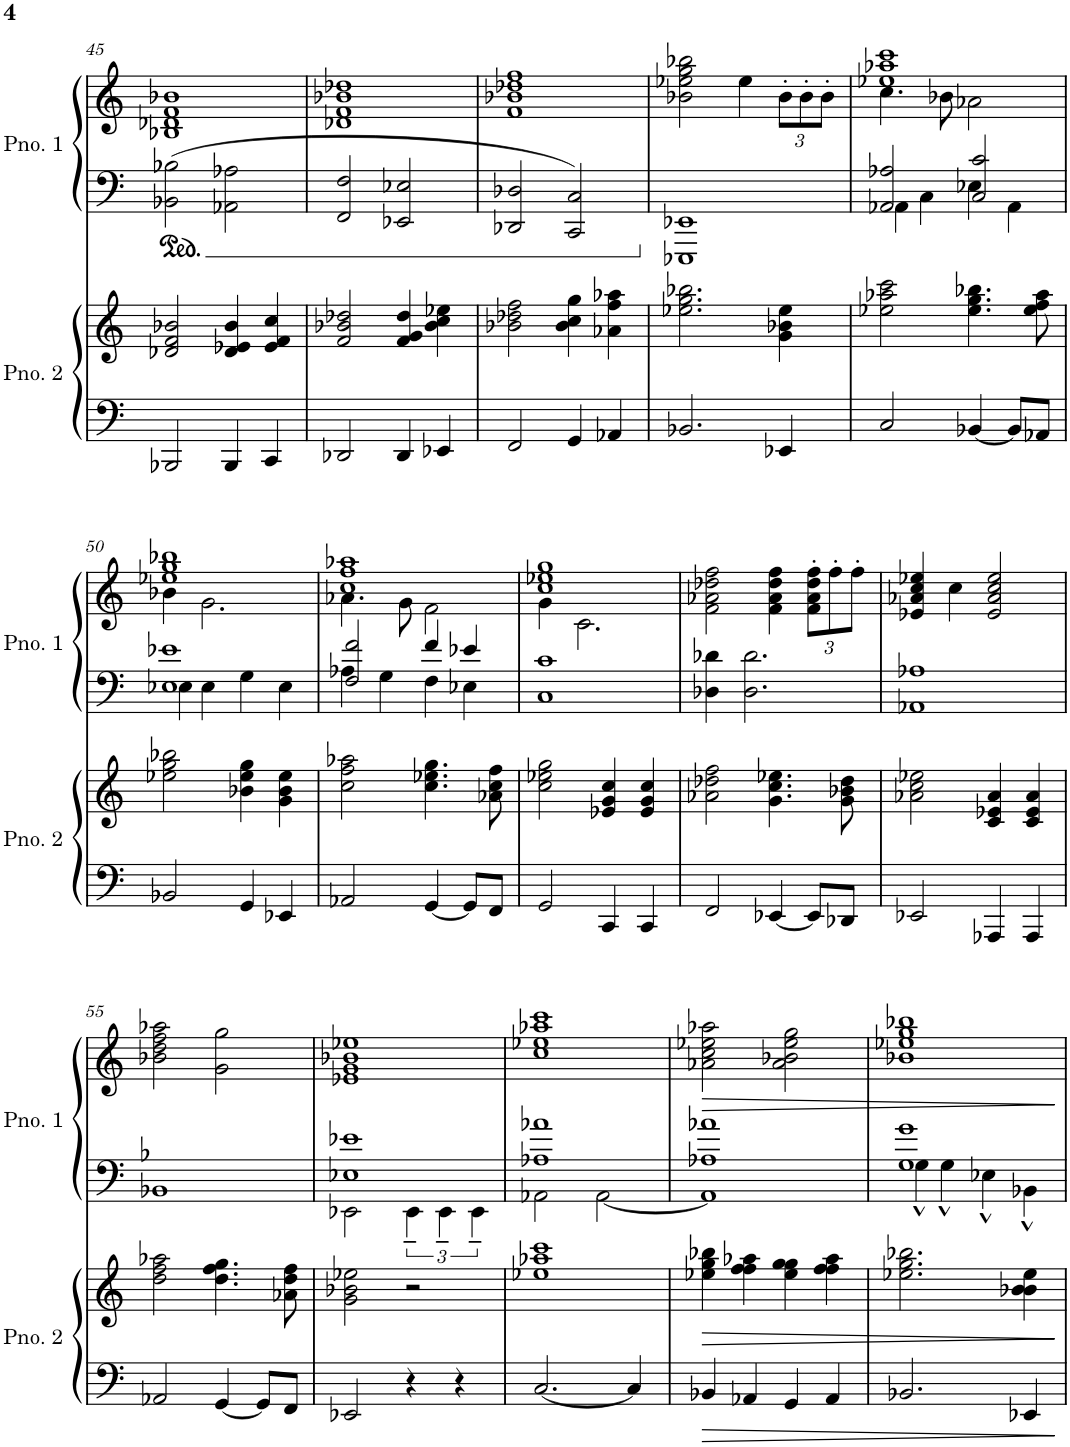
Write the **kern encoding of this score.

**kern	**kern	**dynam	**kern	**kern	**dynam
*part2	*part2	*part2	*part1	*part1	*part1
*staff4	*staff3	*staff3/4	*staff2	*staff1	*staff1/2
*I"Piano 2	*	*	*I"Piano 1	*	*
*I'Pno. 2	*	*	*I'Pno. 1	*	*
!!LO:PB:g=z
*clefF4	*clefG2	*	*clefF4	*clefG2	*
*k[]	*k[]	*	*k[]	*k[]	*
*M2/2	*M2/2	*	*M2/2	*M2/2	*
*met(c|)	*met(c|)	*	*met(c|)	*met(c|)	*
=45	=45	=45	=45	=45	=45
2BBB-X/	2d-X/ 2f/ 2b-X/	.	2BB-X\ 2B-X\	1B-X 1d-X 1f 1b-X	.
4BBB-/	4d-/ 4e-X/ 4b-/	.	2AA-X\ 2A-X\	.	.
4CC/	4e-/ 4f/ 4cc/	.	.	.	.
=46	=46	=46	=46	=46	=46
2DD-X/	2f/ 2b-X/ 2dd-X/	.	2FF/ 2F/	1d-X 1f 1b-X 1dd-X	.
4DD-/	4f/ 4g/ 4dd-/	.	2EE-X/ 2E-X/	.	.
4EE-X/	4b-\ 4cc\ 4ee-X\	.	.	.	.
=47	=47	=47	=47	=47	=47
2FF/	2b-X\ 2dd-X\ 2ff\	.	2DD-X/ 2D-X/	1f 1b-X 1dd-X 1ff	.
4GG/	4b-\ 4cc\ 4gg\	.	2CC/ 2C/	.	.
4AA-X/	4a-X\ 4ff\ 4aa-X\	.	.	.	.
=48	=48	=48	=48	=48	=48
2.BB-X/	2.ee-X\ 2.gg\ 2.bb-X\	.	1EEE-X 1EE-X	2b-X\ 2ee-X\ 2gg\ 2bb-X\	.
.	.	.	.	4ee-\	.
*	*	*	*	*Xbrackettup	*
4EE-X/	4g\ 4b-X\ 4ee-\	.	.	12b-'\L	.
.	.	.	.	12b-'\	.
.	.	.	.	12b-'\J	.
=49	=49	=49	=49	=49	=49
*	*	*	*^	*^	*
2C/	2ee-X\ 2aa-X\ 2ccc\	.	2AA-X/ 2A-X/	4AA-\	1ee-X 1aa-X 1ccc	4.cc\	.
.	.	.	.	4C\	.	.	.
.	.	.	.	.	.	8b-X\	.
[4BB-X/	4.ee-\ 4.gg\ 4.bb-X\	.	2C/ 2c/	4E-X\	.	2a-X\	.
8BB-/L]	.	.	.	4AA-\	.	.	.
8AA-X/J	8ee-\ 8ff\ 8aa-\	.	.	.	.	.	.
!!LO:LB:g=z	!!
=50	=50	=50	=50	=50	=50	=50	=50
2BB-X/	2ee-X\ 2gg\ 2bb-X\	.	1E-X 1e-X	4E-\	1ee-X 1gg 1bb-X	4b-X\	.
.	.	.	.	4E-\	.	2.g\	.
4GG/	4b-X\ 4ee-\ 4gg\	.	.	4G\	.	.	.
4EE-X/	4g\ 4b-\ 4ee-\	.	.	4E-\	.	.	.
=51	=51	=51	=51	=51	=51	=51	=51
2AA-X/	2cc\ 2ff\ 2aa-X\	.	2F/ 2f/	4A-X\	1cc 1ff 1aa-X	4.a-X\	.
.	.	.	.	4G\	.	.	.
.	.	.	.	.	.	8g\	.
[4GG/	4.cc\ 4.ee-X\ 4.gg\	.	4f/	4F\	.	2f\	.
8GG/L]	.	.	4e-X/	4E-X\	.	.	.
8FF/J	8a-X\ 8cc\ 8ff\	.	.	.	.	.	.
*	*	*	*v	*v	*	*	*
=52	=52	=52	=52	=52	=52	=52
2GG/	2cc\ 2ee-X\ 2gg\	.	1C 1c	1cc 1ee-X 1gg	4g\	.
.	.	.	.	.	2.c\	.
4CC/	4e-X/ 4g/ 4cc/	.	.	.	.	.
4CC/	4e-/ 4g/ 4cc/	.	.	.	.	.
*	*	*	*	*v	*v	*
=53	=53	=53	=53	=53	=53
2FF/	2a-X\ 2dd-X\ 2ff\	.	4D-X\ 4d-X\	2f\ 2a-X\ 2dd-X\ 2ff\	.
.	.	.	2.D-\ 2.d-\	.	.
[4EE-X/	4.g\ 4.cc\ 4.ee-X\	.	.	4f\ 4a-\ 4dd-\ 4ff\	.
8EE-/L]	.	.	.	12f\' 12a-\' 12dd-\' 12ff\'L	.
.	.	.	.	12ff'\	.
8DD-X/J	8g\ 8b-X\ 8dd-\	.	.	.	.
.	.	.	.	12ff'\J	.
=54	=54	=54	=54	=54	=54
2EE-X/	2a-X\ 2cc\ 2ee-X\	.	1AA-X 1A-X	4e-X/ 4a-X/ 4cc/ 4ee-X/	.
.	.	.	.	4cc\	.
4AAA-X/	4c/ 4e-X/ 4a-/	.	.	2e-/ 2a-/ 2cc/ 2ee-/	.
4AAA-/	4c/ 4e-/ 4a-/	.	.	.	.
!!LO:LB:g=z
=55	=55	=55	=55	=55	=55
2AA-X/	2dd\ 2ff\ 2aa-X\	.	1BB-X 1B-X	2b-X\ 2dd\ 2ff\ 2aa-X\	.
[4GG/	4.dd\ 4.ff\ 4.gg\	.	.	2g\ 2gg\	.
8GG/L]	.	.	.	.	.
8FF/J	8a-X\ 8dd\ 8ff\	.	.	.	.
=56	=56	=56	=56	=56	=56
*	*	*	*^	*	*
2EE-X/	2g\ 2b-X\ 2ee-X\	.	1E-X 1e-X	2EE-X\	1e-X 1g 1b-X 1ee-X	.
4r	2r	.	.	6EE-~\	.	.
.	.	.	.	6EE-~\	.	.
4r	.	.	.	.	.	.
.	.	.	.	6EE-~\	.	.
=57	=57	=57	=57	=57	=57	=57
[2.C/	1ee-X 1aa-X 1ccc	.	1A-X 1a-X	2AA-X\	1cc 1ee-X 1aa-X 1ccc	.
.	.	.	.	[2AA-\	.	.
4C/]	.	.	.	.	.	.
=58	=58	=58	=58	=58	=58	=58
!	!	!LO:HP:b	!	!	!	!LO:HP:b
4BB-X/	4ee-X\ 4gg\ 4bb-X\	>	1A-X 1a-X	1AA-]	2a-X\ 2cc\ 2ee-X\ 2aa-X\	>
4AA-X/	4ff\ 4ff\ 4aa-X\	.	.	.	.	.
4GG/	4ee-\ 4gg\ 4gg\	.	.	.	2a-\ 2b-X\ 2ee-\ 2gg\	.
4AA-/	4ff\ 4ff\ 4aa-\	.	.	.	.	.
=59	=59	=59	=59	=59	=59	=59
2.BB-X/	2.ee-X\ 2.gg\ 2.bb-X\	.	1G 1g	4G^^\	1b-X 1ee-X 1gg 1bb-X	.
.	.	.	.	4G^^\	.	.
.	.	.	.	4E-X^^\	.	.
4EE-X/	4b-X\ 4b-\ 4ee-\	.	.	4BB-X^^\	.	.
*	*	*	*v	*v	*	*
.	.	]	.	.	]
=	=	=	=	=	=
*-	*-	*-	*-	*-	*-
